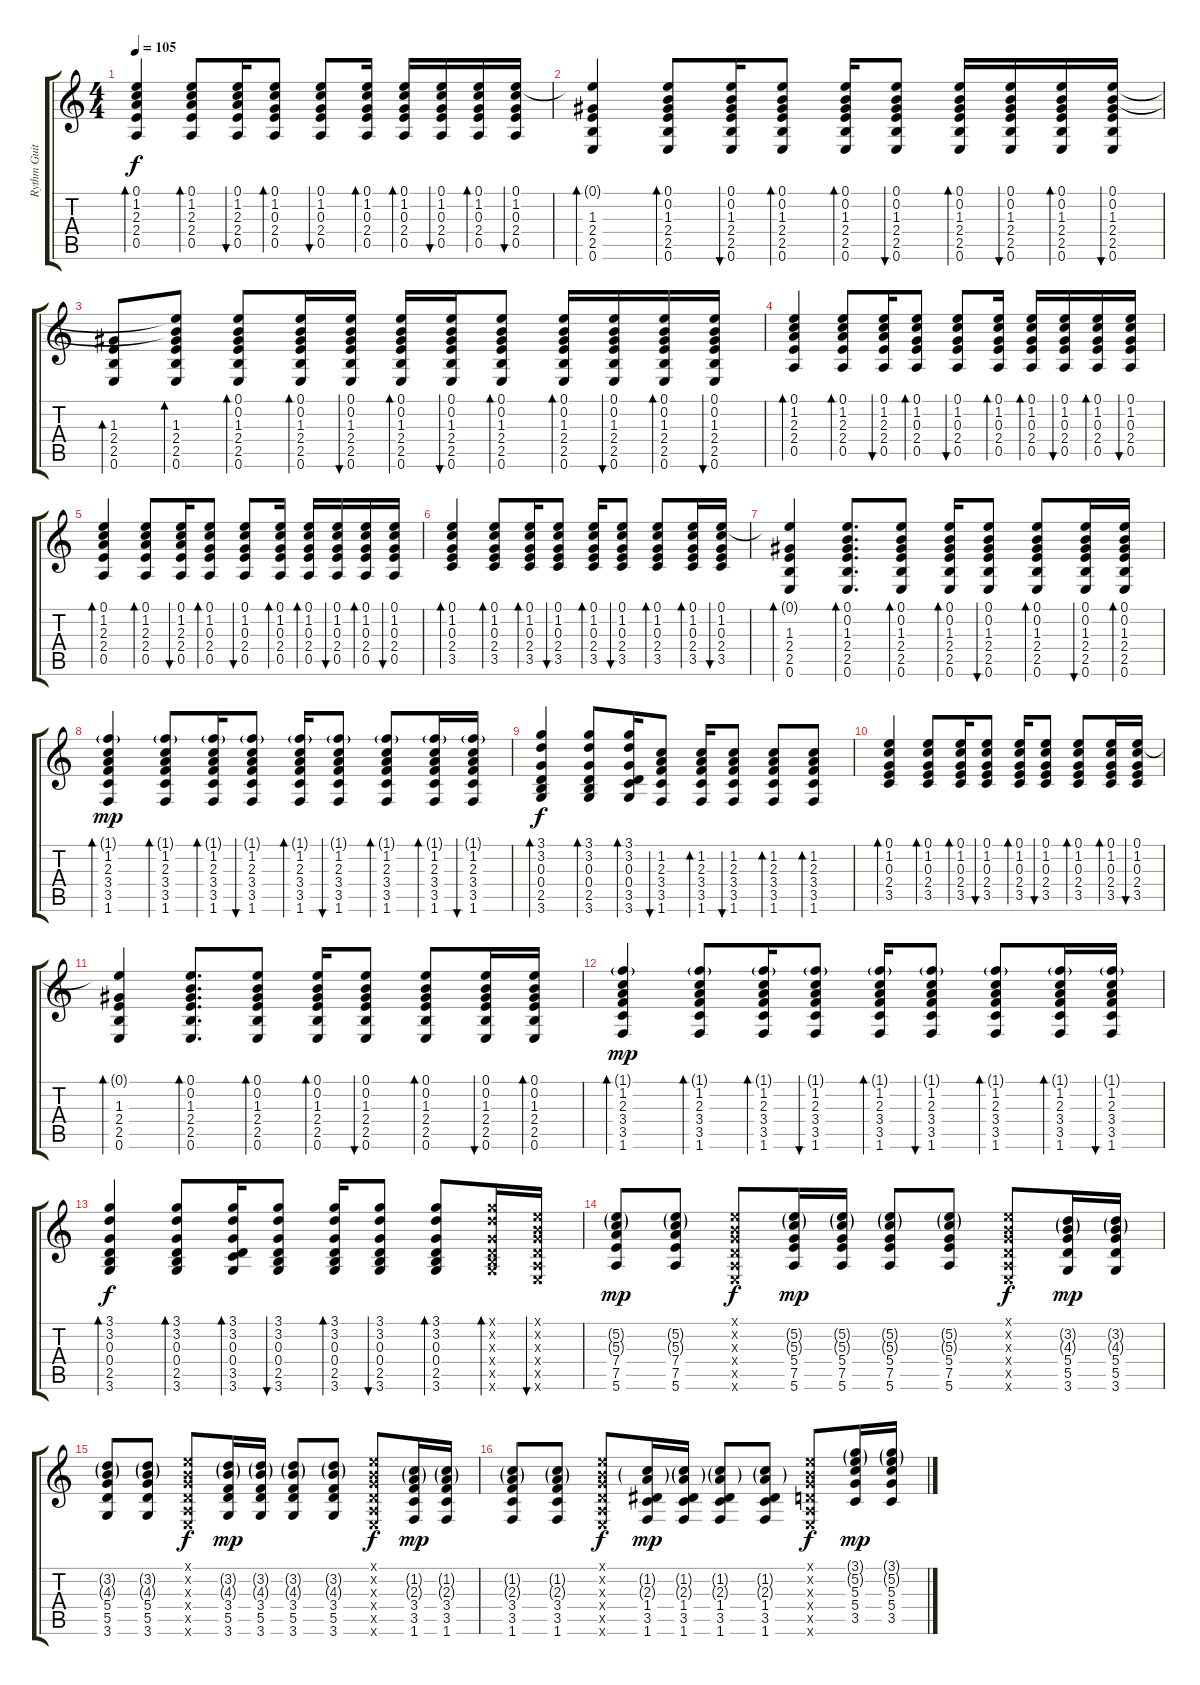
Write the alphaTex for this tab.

\track ("Rythm Guitar" "Rythm Guit") {instrument acousticguitarsteel}
\staff {score tabs}
\tuning (E4 B3 G3 D3 A2 E2) {hide}
\ts (4 4)
\tempo 105
\clef g2
\ks c
(0.1 1.2 2.3 2.4 0.5).4{bd 60 dy f} (0.1 1.2 2.3 2.4 0.5).8{bd 30} (0.1 1.2 2.3 2.4 0.5).16{bu 30} (0.1 1.2 0.3 2.4 0.5).8{bd 30} (0.1 1.2 0.3 2.4 0.5).8{bu 30} (0.1 1.2 0.3 2.4 0.5).16{bd 30} (0.1 1.2 0.3 2.4 0.5).16{bd 30} (0.1 1.2 0.3 2.4 0.5).16{bu 30} (0.1 1.2 0.3 2.4 0.5).16{bd 30} (0.1 1.2 0.3 2.4 0.5).16{bu 30} |
(0.1{t} 1.3 2.4 2.5 0.6).4{bd 60} (0.1 0.2 1.3 2.4 2.5 0.6).8{bd 30} (0.1 0.2 1.3 2.4 2.5 0.6).16{bu 30} (0.1 0.2 1.3 2.4 2.5 0.6).8{bd 30} (0.1 0.2 1.3 2.4 2.5 0.6).16{bd 30} (0.1 0.2 1.3 2.4 2.5 0.6).8{bu 30} (0.1 0.2 1.3 2.4 2.5 0.6).16{bd 30} (0.1 0.2 1.3 2.4 2.5 0.6).16{bu 30} (0.1 0.2 1.3 2.4 2.5 0.6).16{bd 30} (0.1 0.2 1.3 2.4 2.5 0.6).16{bu 30} |
(1.3 2.4 2.5 0.6).8{bd 120} (0.1{t} 0.2{t} 1.3 2.4 2.5 0.6).8{bd 60} (0.1 0.2 1.3 2.4 2.5 0.6).8{bd 30} (0.1 0.2 1.3 2.4 2.5 0.6).16{bd 30} (0.1 0.2 1.3 2.4 2.5 0.6).16{bu 30} (0.1 0.2 1.3 2.4 2.5 0.6).16{bd 30} (0.1 0.2 1.3 2.4 2.5 0.6).16{bu 30} (0.1 0.2 1.3 2.4 2.5 0.6).8{bd 30} (0.1 0.2 1.3 2.4 2.5 0.6).16{bd 30} (0.1 0.2 1.3 2.4 2.5 0.6).16{bu 60} (0.1 0.2 1.3 2.4 2.5 0.6).16{bd 30} (0.1 0.2 1.3 2.4 2.5 0.6).16{bu 30} |
(0.1 1.2 2.3 2.4 0.5).4{bd 60} (0.1 1.2 2.3 2.4 0.5).8{bd 30} (0.1 1.2 2.3 2.4 0.5).16{bu 30} (0.1 1.2 0.3 2.4 0.5).8{bd 30} (0.1 1.2 0.3 2.4 0.5).8{bu 30} (0.1 1.2 0.3 2.4 0.5).16{bd 30} (0.1 1.2 0.3 2.4 0.5).16{bd 30} (0.1 1.2 0.3 2.4 0.5).16{bu 30} (0.1 1.2 0.3 2.4 0.5).16{bd 30} (0.1 1.2 0.3 2.4 0.5).16{bu 30} |
(0.1 1.2 2.3 2.4 0.5).4{bd 60} (0.1 1.2 2.3 2.4 0.5).8{bd 30} (0.1 1.2 2.3 2.4 0.5).16{bu 30} (0.1 1.2 0.3 2.4 0.5).8{bd 30} (0.1 1.2 0.3 2.4 0.5).8{bu 30} (0.1 1.2 0.3 2.4 0.5).16{bd 30} (0.1 1.2 0.3 2.4 0.5).16{bd 30} (0.1 1.2 0.3 2.4 0.5).16{bu 30} (0.1 1.2 0.3 2.4 0.5).16{bd 30} (0.1 1.2 0.3 2.4 0.5).16{bu 30} |
(0.1 1.2 0.3 2.4 3.5).4{bd 60} (0.1 1.2 0.3 2.4 3.5).8{bd 30} (0.1 1.2 0.3 2.4 3.5).16{bd 30} (0.1 1.2 0.3 2.4 3.5).8{bu 30} (0.1 1.2 0.3 2.4 3.5).16{bd 30} (0.1 1.2 0.3 2.4 3.5).8{bu 30} (0.1 1.2 0.3 2.4 3.5).8{bd 60} (0.1 1.2 0.3 2.4 3.5).16{bd 30} (0.1 1.2 0.3 2.4 3.5).16{bu 30} |
(0.1{t} 1.3 2.4 2.5 0.6).4{bd 60} (0.1 0.2 1.3 2.4 2.5 0.6).8{d bd 60} (0.1 0.2 1.3 2.4 2.5 0.6).8{bd 30} (0.1 0.2 1.3 2.4 2.5 0.6).16{bd 30} (0.1 0.2 1.3 2.4 2.5 0.6).8{bu 30} (0.1 0.2 1.3 2.4 2.5 0.6).8{bd 30} (0.1 0.2 1.3 2.4 2.5 0.6).16{bu 30} (0.1 0.2 1.3 2.4 2.5 0.6).16{bd 30} |
(1.1{g} 1.2 2.3 3.4 3.5 1.6).4{bd 60 dy mp} (1.1{g} 1.2 2.3 3.4 3.5 1.6).8{bd 30} (1.1{g} 1.2 2.3 3.4 3.5 1.6).16{bd 30} (1.1{g} 1.2 2.3 3.4 3.5 1.6).8{bu 30} (1.1{g} 1.2 2.3 3.4 3.5 1.6).16{bd 30} (1.1{g} 1.2 2.3 3.4 3.5 1.6).8{bu 30} (1.1{g} 1.2 2.3 3.4 3.5 1.6).8{bd 60} (1.1{g} 1.2 2.3 3.4 3.5 1.6).16{bd 30} (1.1{g} 1.2 2.3 3.4 3.5 1.6).16{bu 30} |
(3.1 3.2 0.3 0.4 2.5 3.6).4{bd 60 dy f} (3.1 3.2 0.3 0.4 2.5 3.6).8{bd 30} (3.1 3.2 0.3 0.4 3.5 3.6).16{bd 30} (1.2 2.3 3.4 3.5 1.6).8{bu 30} (1.2 2.3 3.4 3.5 1.6).16{bd 30} (1.2 2.3 3.4 3.5 1.6).8{bu 30} (1.2 2.3 3.4 3.5 1.6).8{bd 30} (1.2 2.3 3.4 3.5 1.6).8{bd 30} |
(0.1 1.2 0.3 2.4 3.5).4{bd 60} (0.1 1.2 0.3 2.4 3.5).8{bd 30} (0.1 1.2 0.3 2.4 3.5).16{bd 30} (0.1 1.2 0.3 2.4 3.5).8{bu 30} (0.1 1.2 0.3 2.4 3.5).16{bd 30} (0.1 1.2 0.3 2.4 3.5).8{bu 30} (0.1 1.2 0.3 2.4 3.5).8{bd 60} (0.1 1.2 0.3 2.4 3.5).16{bd 30} (0.1 1.2 0.3 2.4 3.5).16{bu 30} |
(0.1{t} 1.3 2.4 2.5 0.6).4{bd 60} (0.1 0.2 1.3 2.4 2.5 0.6).8{d bd 60} (0.1 0.2 1.3 2.4 2.5 0.6).8{bd 30} (0.1 0.2 1.3 2.4 2.5 0.6).16{bd 30} (0.1 0.2 1.3 2.4 2.5 0.6).8{bu 30} (0.1 0.2 1.3 2.4 2.5 0.6).8{bd 30} (0.1 0.2 1.3 2.4 2.5 0.6).16{bu 30} (0.1 0.2 1.3 2.4 2.5 0.6).16{bd 30} |
(1.1{g} 1.2 2.3 3.4 3.5 1.6).4{bd 60 dy mp} (1.1{g} 1.2 2.3 3.4 3.5 1.6).8{bd 30} (1.1{g} 1.2 2.3 3.4 3.5 1.6).16{bd 30} (1.1{g} 1.2 2.3 3.4 3.5 1.6).8{bu 30} (1.1{g} 1.2 2.3 3.4 3.5 1.6).16{bd 30} (1.1{g} 1.2 2.3 3.4 3.5 1.6).8{bu 30} (1.1{g} 1.2 2.3 3.4 3.5 1.6).8{bd 60} (1.1{g} 1.2 2.3 3.4 3.5 1.6).16{bd 30} (1.1{g} 1.2 2.3 3.4 3.5 1.6).16{bu 30} |
(3.1 3.2 0.3 0.4 2.5 3.6).4{bd 60 dy f} (3.1 3.2 0.3 0.4 2.5 3.6).8{bd 30} (3.1 3.2 0.3 0.4 3.5 3.6).16{bd 30} (3.1 3.2 0.3 0.4 2.5 3.6).8{bu 30} (3.1 3.2 0.3 0.4 2.5 3.6).16{bd 30} (3.1 3.2 0.3 0.4 2.5 3.6).8{bu 30} (3.1 3.2 0.3 0.4 2.5 3.6).8{bd 30} (3.1{x} 3.2{x} 0.3{x} 0.4{x} 2.5{x} 3.6{x}).16{bd 30} (0.1{x} 0.2{x} 0.3{x} 0.4{x} 0.5{x} 0.6{x}).16{bu 30} |
(5.2{g} 5.3{g} 7.4 7.5 5.6).8{dy mp} (5.2{g} 5.3{g} 7.4 7.5 5.6).8 (0.1{x} 0.2{x} 0.3{x} 0.4{x} 0.5{x} 0.6{x}).8{dy f} (5.2{g} 5.3{g} 5.4 7.5 5.6).16{dy mp} (5.2{g} 5.3{g} 5.4 7.5 5.6).16 (5.2{g} 5.3{g} 5.4 7.5 5.6).8 (5.2{g} 5.3{g} 5.4 7.5 5.6).8 (0.1{x} 0.2{x} 0.3{x} 0.4{x} 0.5{x} 0.6{x}).8{dy f} (3.2{g} 4.3{g} 5.4 5.5 3.6).16{dy mp} (3.2{g} 4.3{g} 5.4 5.5 3.6).16 |
(3.2{g} 4.3{g} 5.4 5.5 3.6).8 (3.2{g} 4.3{g} 5.4 5.5 3.6).8 (0.1{x} 0.2{x} 0.3{x} 0.4{x} 0.5{x} 0.6{x}).8{dy f} (3.2{g} 4.3{g} 3.4 5.5 3.6).16{dy mp} (3.2{g} 4.3{g} 3.4 5.5 3.6).16 (3.2{g} 4.3{g} 3.4 5.5 3.6).8 (3.2{g} 4.3{g} 3.4 5.5 3.6).8 (0.1{x} 0.2{x} 0.3{x} 0.4{x} 0.5{x} 0.6{x}).8{dy f} (1.2{g} 2.3{g} 3.4 3.5 1.6).16{dy mp} (1.2{g} 2.3{g} 3.4 3.5 1.6).16 |
(1.2{g} 2.3{g} 3.4 3.5 1.6).8 (1.2{g} 2.3{g} 3.4 3.5 1.6).8 (0.1{x} 0.2{x} 0.3{x} 0.4{x} 0.5{x} 0.6{x}).8{dy f} (1.2{g} 2.3{g} 1.4 3.5 1.6).16{dy mp} (1.2{g} 2.3{g} 1.4 3.5 1.6).16 (1.2{g} 2.3{g} 1.4 3.5 1.6).8 (1.2{g} 2.3{g} 1.4 3.5 1.6).8 (0.1{x} 0.2{x} 0.3{x} 0.4{x} 0.5{x} 0.6{x}).8{dy f} (3.1{g} 5.2{g} 5.3 5.4 3.5).16{dy mp} (3.1{g} 5.2{g} 5.3 5.4 3.5).16
